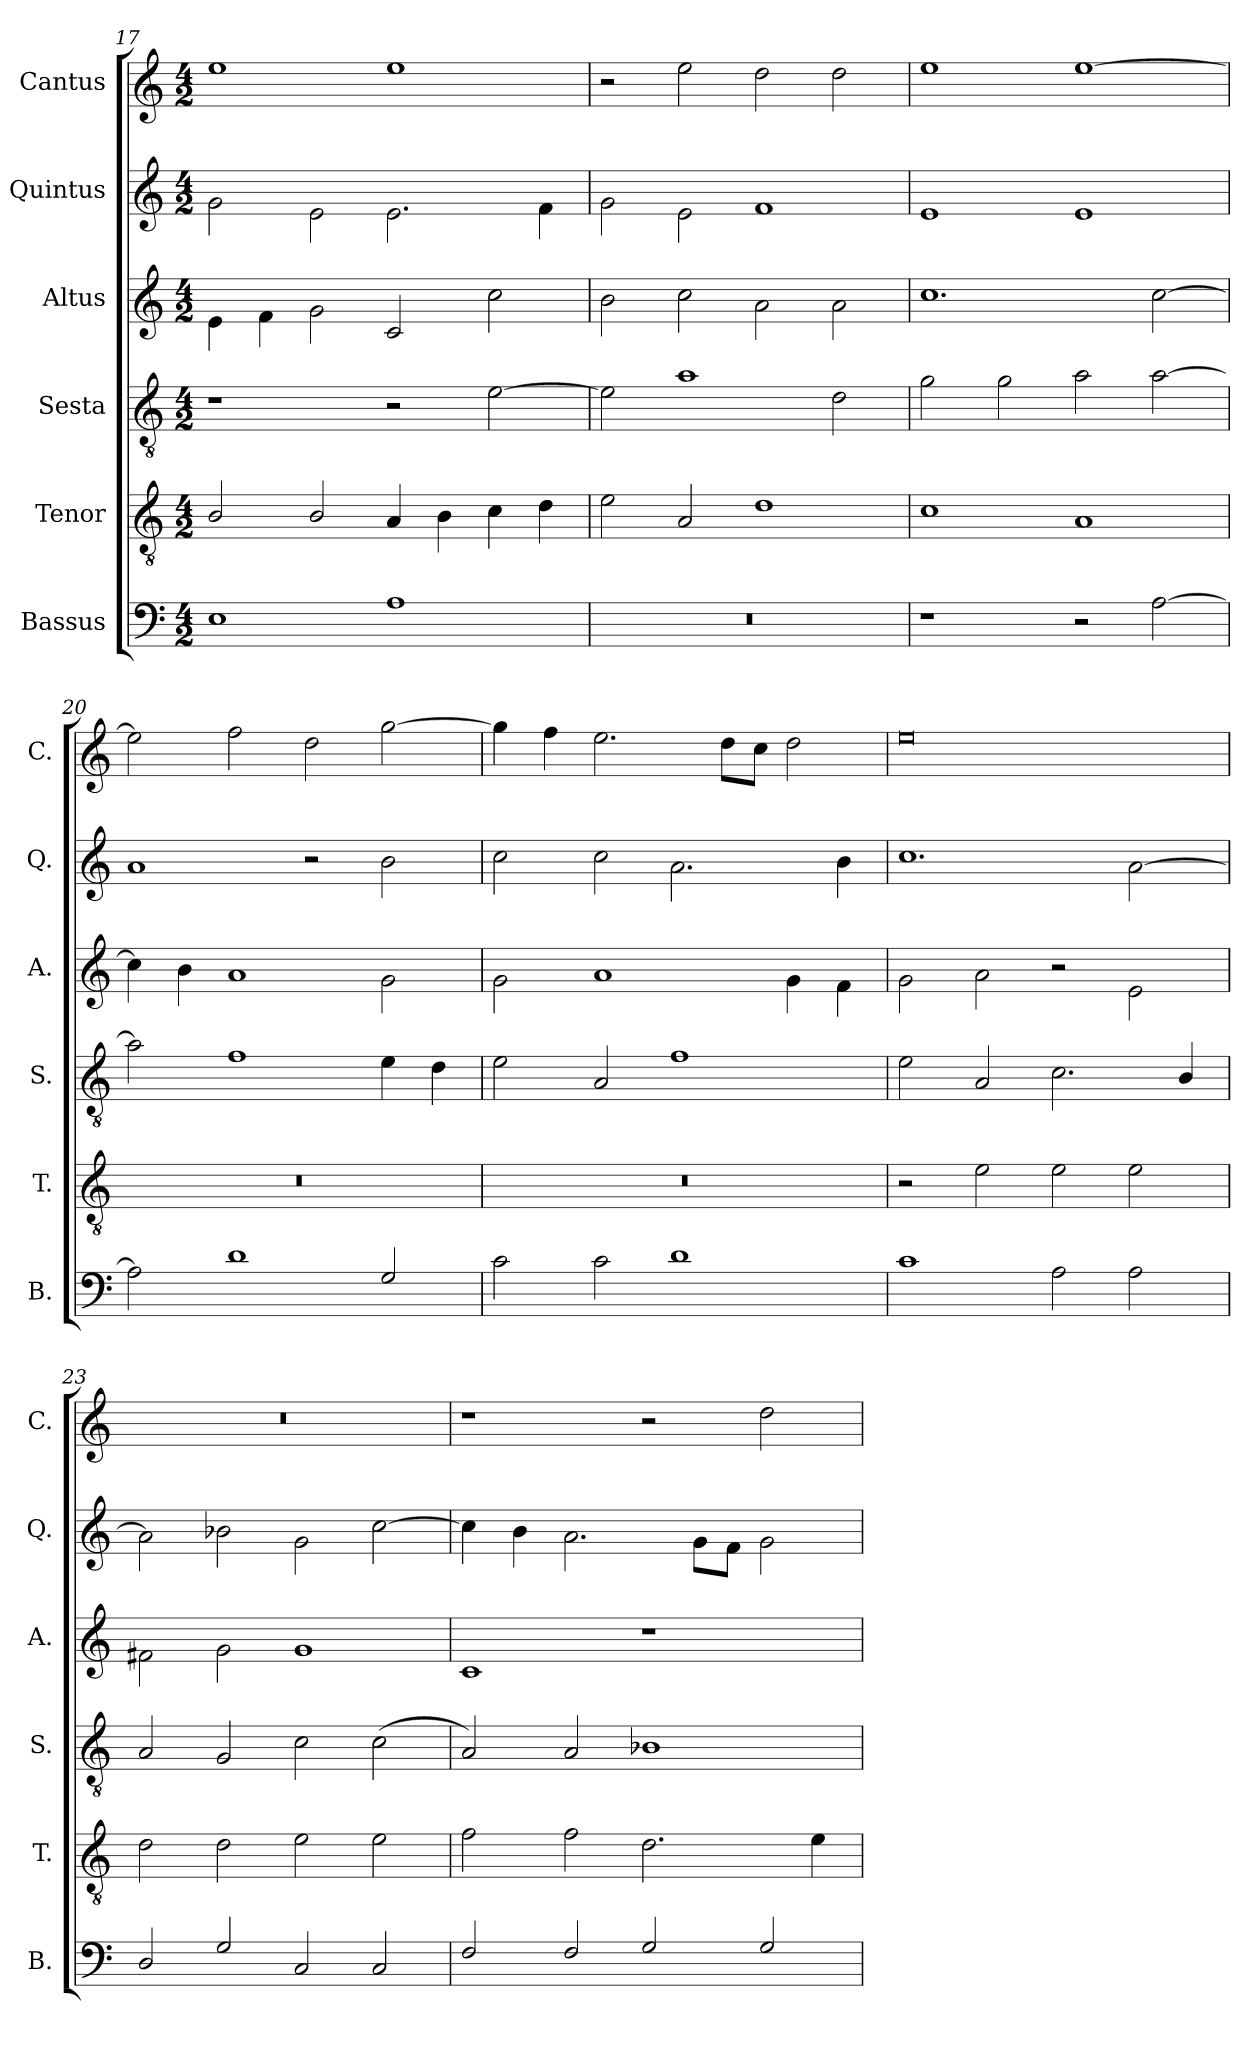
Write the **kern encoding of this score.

**kern	**kern	**kern	**kern	**kern	**kern
*part6	*part5	*part4	*part3	*part2	*part1
*staff6	*staff5	*staff4	*staff3	*staff2	*staff1
*I"Bassus	*I"Tenor	*I"Sesta	*I"Altus	*I"Quintus	*I"Cantus
*I'B.	*I'T.	*I'S.	*I'A.	*I'Q.	*I'C.
*clefF4	*clefGv2	*clefGv2	*clefG2	*clefG2	*clefG2
*k[]	*k[]	*k[]	*k[]	*k[]	*k[]
*M4/2	*M4/2	*M4/2	*M4/2	*M4/2	*M4/2
=17	=17	=17	=17	=17	=17
1E	2B/	1r	4e\	2g\	1ee
.	.	.	4f\	.	.
.	2B/	.	2g\	2e\	.
1A	4A/	2r	2c/	2.e\	1ee
.	4B\	.	.	.	.
.	4c\	[2e\	2cc\	.	.
.	4d\	.	.	4f\	.
=18	=18	=18	=18	=18	=18
0r	2e\	2e\]	2b\	2g\	2r
.	2A/	1a	2cc\	2e\	2ee\
.	1d	.	2a\	1f	2dd\
.	.	2d\	2a\	.	2dd\
!!LO:LB:g=z
=19	=19	=19	=19	=19	=19
1r	1c	2g\	1.cc	1e	1ee
.	.	2g\	.	.	.
2r	1A	2a\	.	1e	[1ee
[2A\	.	[2a\	[2cc\	.	.
=20	=20	=20	=20	=20	=20
2A\]	0r	2a\]	4cc\]	1a	2ee\]
.	.	.	4b\	.	.
1d	.	1f	1a	.	2ff\
.	.	.	.	2r	2dd\
2G/	.	4e\	2g\	2b\	[2gg\
.	.	4d\	.	.	.
=21	=21	=21	=21	=21	=21
2c\	0r	2e\	2g\	2cc\	4gg\]
.	.	.	.	.	4ff\
2c\	.	2A/	1a	2cc\	2.ee\
1d	.	1f	.	2.a\	.
.	.	.	.	.	8dd\L
.	.	.	.	.	8cc\J
.	.	.	4g\	.	2dd\
.	.	.	4f\	4b\	.
=22	=22	=22	=22	=22	=22
1c	2r	2e\	2g\	1.cc	0ee
.	2e\	2A/	2a\	.	.
2A\	2e\	2.c\	2r	.	.
2A\	2e\	.	2e\	[2a\	.
.	.	4B/	.	.	.
=23	=23	=23	=23	=23	=23
2D/	2d\	2A/	2f#X\	2a\]	0r
2G/	2d\	2G/	2g\	2b-X\	.
2C/	2e\	2c\	1g	2g\	.
2C/	2e\	(>2c\	.	[2cc\	.
!!LO:PB:g=z
=24	=24	=24	=24	=24	=24
2F/	2f\	2A/)	1c	4cc\]	1r
.	.	.	.	4b\	.
2F/	2f\	2A/	.	2.a\	.
2G/	2.d\	1B-X	1r	.	2r
.	.	.	.	8g\L	.
.	.	.	.	8f\J	.
2G/	.	.	.	2g\	2dd\
.	4e\	.	.	.	.
=	=	=	=	=	=
*-	*-	*-	*-	*-	*-
